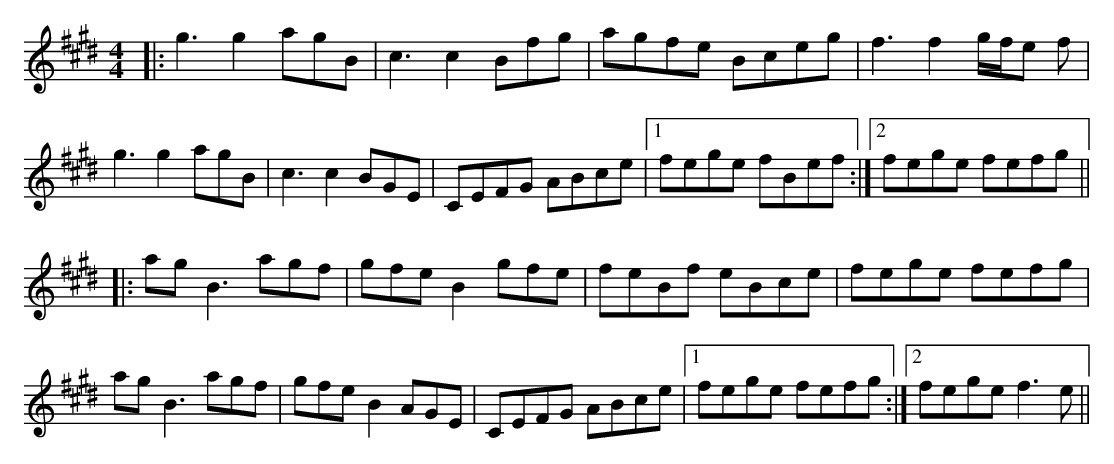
X:1
M:4/4
K:E
|:g3 g2 agB|c3 c2 Bfg|agfe Bceg|f3 f2 g/f/e f|
g3 g2 agB|c3 c2 BGE|CEFG ABce|1 fege fBef:|2 fege fefg||
|:ag B3 agf|gfe B2 gfe|feBf eBce|fege fefg|
ag B3 agf|gfe B2 AGE|CEFG ABce|1 fege fefg:|2 fege f3e||
